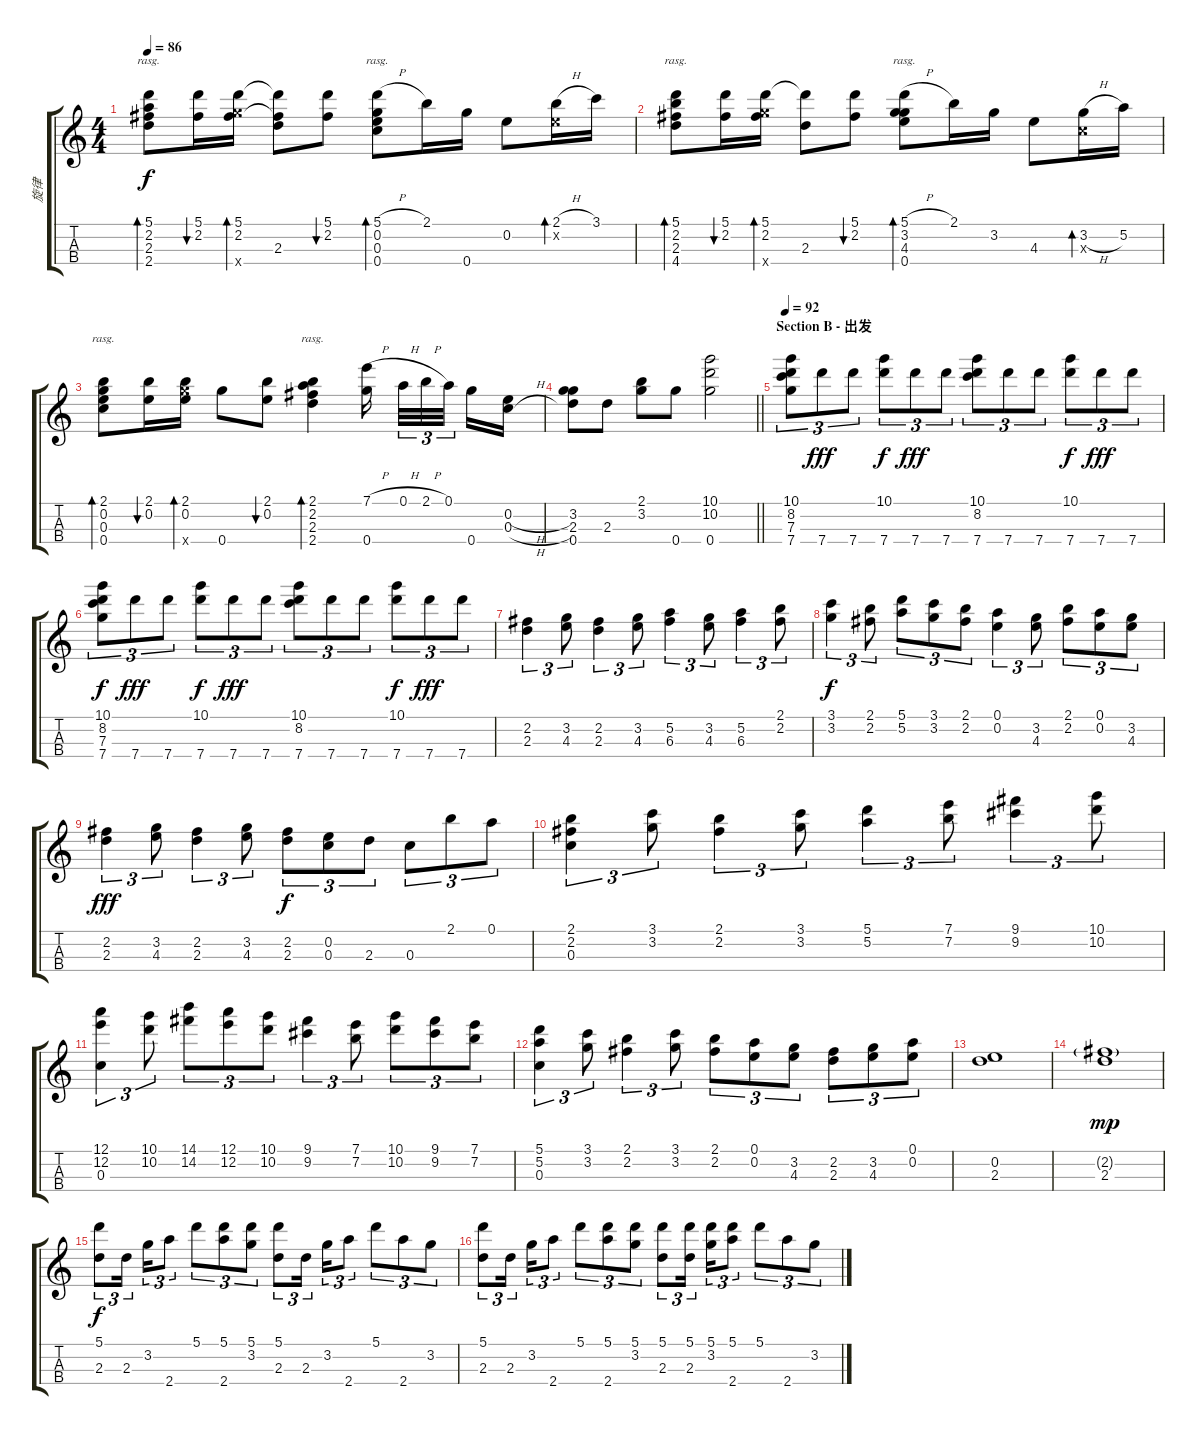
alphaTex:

\track ("旋律" "旋律") {instrument acousticguitarnylon}
\staff {score tabs}
\tuning (A4 E4 C4 G4) {hide}
\ts (4 4)
\tempo 86
\clef g2
\ks c
(5.1 2.2 2.3 2.4).8{bd 60 rasg ii dy f} (5.1 2.2).16{bu 30} (5.1 2.2 0.4{x}).16{bd 30} (5.1{t} 2.2{t} 2.3).8 (5.1 2.2).8{bu 30} (5.1{h} 0.2 0.3 0.4).8{bd 30 rasg ii} 2.1.16 0.4.16 0.2.8 (2.1{h} 0.2{x}).16{bd 30} 3.1.16 |
(5.1 2.2 2.3 4.4).8{bd 30 rasg ii} (5.1 2.2).16{bu 30} (5.1 2.2 0.4{x}).16{bd 30} (5.1{t} 2.3).8 (5.1 2.2).8{bu 30} (5.1{h} 3.2 4.3 0.4).8{bd 30 rasg ii} 2.1.16 3.2.16 4.3.8 (3.2{h} 0.3{x}).16{bd 30} 5.2.16 |
(2.1 0.2 0.3 0.4).8{bd 30 rasg ii} (2.1 0.2).16{bu 30} (2.1 0.2 0.4{x}).16{bd 30} 0.4.8 (2.1 0.2).8{bu 30} (2.1 2.2 2.3 2.4).4{bd 30 rasg ii} (7.1{h} 0.4).16{beam splitsecondary} 0.1{h}.32{tu (3 2)} 2.1{h}.32{tu (3 2)} 0.1.32{tu (3 2) beam splitsecondary} 0.4.16 (0.2{h} 0.3{h}).16 |
\barLineRight lightlight
(3.2 2.3 0.4).8 2.3.8 (2.1 3.2).8 0.4.8 (10.1 10.2 0.4).2 |
\section ("" "Section B - 出发")
\tempo 92
(10.1 8.2 7.3 7.4).8{tu (3 2)} 7.4.8{tu (3 2) dy fff} 7.4.8{tu (3 2)} (10.1 7.4).8{tu (3 2) dy f} 7.4.8{tu (3 2) dy fff} 7.4.8{tu (3 2)} (10.1 8.2 7.4).8{tu (3 2)} 7.4.8{tu (3 2)} 7.4.8{tu (3 2)} (10.1 7.4).8{tu (3 2) dy f} 7.4.8{tu (3 2) dy fff} 7.4.8{tu (3 2)} |
(10.1 8.2 7.3 7.4).8{tu (3 2) dy f} 7.4.8{tu (3 2) dy fff} 7.4.8{tu (3 2)} (10.1 7.4).8{tu (3 2) dy f} 7.4.8{tu (3 2) dy fff} 7.4.8{tu (3 2)} (10.1 8.2 7.4).8{tu (3 2)} 7.4.8{tu (3 2)} 7.4.8{tu (3 2)} (10.1 7.4).8{tu (3 2) dy f} 7.4.8{tu (3 2) dy fff} 7.4.8{tu (3 2)} |
(2.2 2.3).4{tu (3 2)} (3.2 4.3).8{tu (3 2)} (2.2 2.3).4{tu (3 2)} (3.2 4.3).8{tu (3 2)} (5.2 6.3).4{tu (3 2)} (3.2 4.3).8{tu (3 2)} (5.2 6.3).4{tu (3 2)} (2.1 2.2).8{tu (3 2)} |
(3.1 3.2).4{tu (3 2) dy f} (2.1 2.2).8{tu (3 2)} (5.1 5.2).8{tu (3 2)} (3.1 3.2).8{tu (3 2)} (2.1 2.2).8{tu (3 2)} (0.1 0.2).4{tu (3 2)} (3.2 4.3).8{tu (3 2)} (2.1 2.2).8{tu (3 2)} (0.1 0.2).8{tu (3 2)} (3.2 4.3).8{tu (3 2)} |
(2.2 2.3).4{tu (3 2) dy fff} (3.2 4.3).8{tu (3 2)} (2.2 2.3).4{tu (3 2)} (3.2 4.3).8{tu (3 2)} (2.2 2.3).8{tu (3 2) dy f} (0.2 0.3).8{tu (3 2)} 2.3.8{tu (3 2)} 0.3.8{tu (3 2)} 2.1.8{tu (3 2)} 0.1.8{tu (3 2)} |
(2.1 2.2 0.3).4{tu (3 2)} (3.1 3.2).8{tu (3 2)} (2.1 2.2).4{tu (3 2)} (3.1 3.2).8{tu (3 2)} (5.1 5.2).4{tu (3 2)} (7.1 7.2).8{tu (3 2)} (9.1 9.2).4{tu (3 2)} (10.1 10.2).8{tu (3 2)} |
(12.1 12.2 0.3).4{tu (3 2)} (10.1 10.2).8{tu (3 2)} (14.1 14.2).8{tu (3 2)} (12.1 12.2).8{tu (3 2)} (10.1 10.2).8{tu (3 2)} (9.1 9.2).4{tu (3 2)} (7.1 7.2).8{tu (3 2)} (10.1 10.2).8{tu (3 2)} (9.1 9.2).8{tu (3 2)} (7.1 7.2).8{tu (3 2)} |
(5.1 5.2 0.3).4{tu (3 2)} (3.1 3.2).8{tu (3 2)} (2.1 2.2).4{tu (3 2)} (3.1 3.2).8{tu (3 2)} (2.1 2.2).8{tu (3 2)} (0.1 0.2).8{tu (3 2)} (3.2 4.3).8{tu (3 2)} (2.2 2.3).8{tu (3 2)} (3.2 4.3).8{tu (3 2)} (0.1 0.2).8{tu (3 2)} |
(0.2 2.3).1 |
(2.2{g} 2.3).1{dy mp} |
(5.1 2.3).8{tu (3 2) dy f} 2.3.16{tu (3 2) beam splitsecondary} 3.2.16{tu (3 2)} 2.4.8{tu (3 2)} 5.1.8{tu (3 2)} (5.1 2.4).8{tu (3 2)} (5.1 3.2).8{tu (3 2)} (5.1 2.3).8{tu (3 2)} 2.3.16{tu (3 2) beam splitsecondary} 3.2.16{tu (3 2)} 2.4.8{tu (3 2)} 5.1.8{tu (3 2)} 2.4.8{tu (3 2)} 3.2.8{tu (3 2)} |
(5.1 2.3).8{tu (3 2)} 2.3.16{tu (3 2) beam splitsecondary} 3.2.16{tu (3 2)} 2.4.8{tu (3 2)} 5.1.8{tu (3 2)} (5.1 2.4).8{tu (3 2)} (5.1 3.2).8{tu (3 2)} (5.1 2.3).8{tu (3 2)} (5.1 2.3).16{tu (3 2) beam splitsecondary} (5.1 3.2).16{tu (3 2)} (5.1 2.4).8{tu (3 2)} 5.1.8{tu (3 2)} 2.4.8{tu (3 2)} 3.2.8{tu (3 2)}
